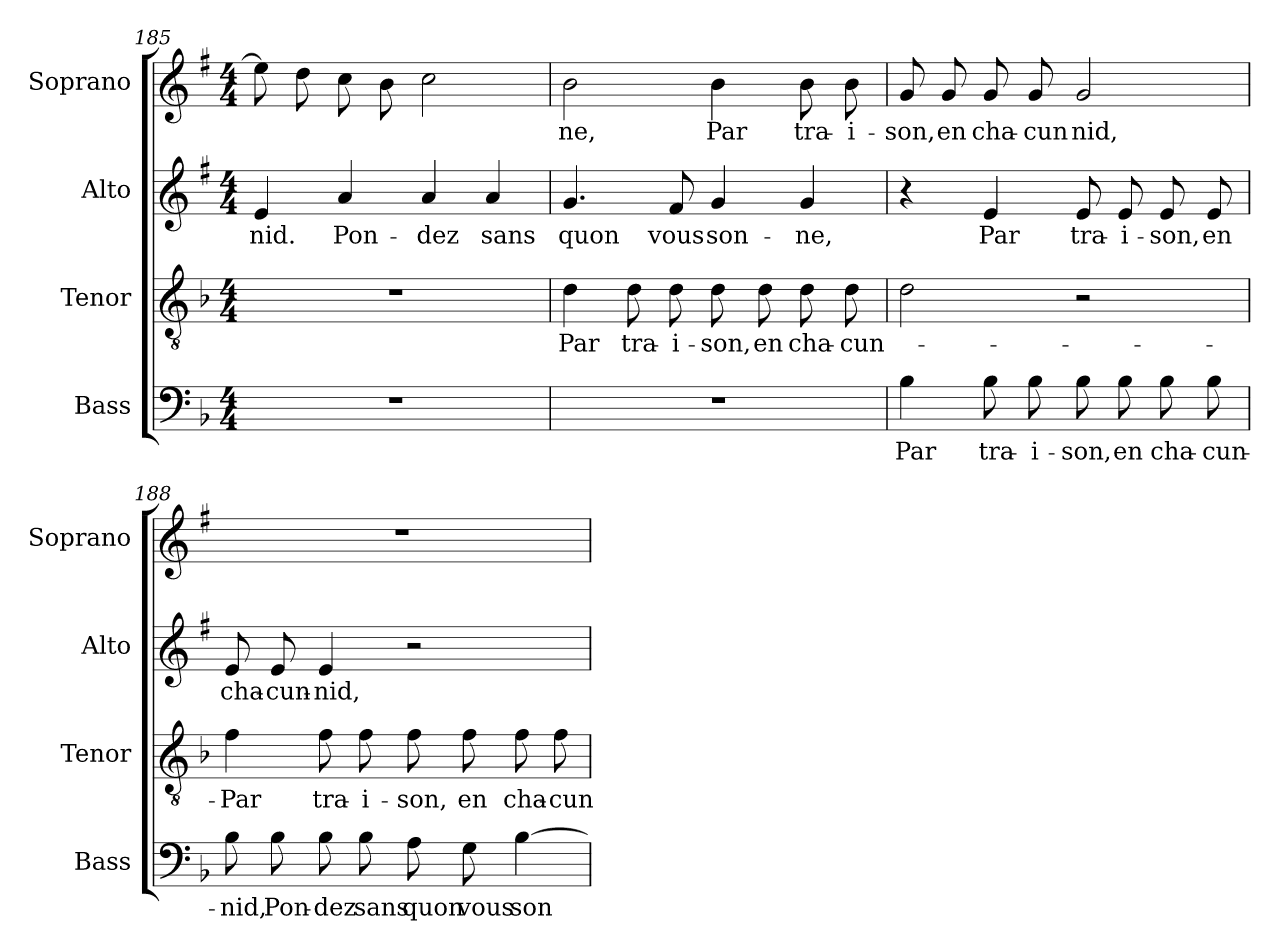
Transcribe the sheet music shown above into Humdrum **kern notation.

**kern	**text	**kern	**text	**kern	**text	**kern	**text
*part4	*part4	*part3	*part3	*part2	*part2	*part1	*part1
*staff4	*staff4	*staff3	*staff3	*staff2	*staff2	*staff1	*staff1
*I"Bass	*	*I"Tenor	*	*I"Alto	*	*I"Soprano	*
*I'Bass	*	*I'Tenor	*	*I'Alto	*	*I'Soprano	*
*clefF4	*	*clefGv2	*	*clefG2	*	*clefG2	*
*	*	*	*	*ITrd1c2	*	*ITrd1c2	*
*k[b-]	*	*k[b-]	*	*k[b-]	*	*k[b-]	*
*d:	*	*d:	*	*d:	*	*d:	*
*M4/4	*	*M4/4	*	*M4/4	*	*M4/4	*
=185	=185	=185	=185	=185	=185	=185	=185
!	!	!	!	!	!LO:LY:b:color=#000000	!	!
1r	.	1r	.	4di/	-nid.	8ddi\]	.
.	.	.	.	.	.	8cci\	.
!	!	!	!	!	!LO:LY:b:color=#000000	!	!
.	.	.	.	4gi/	Pon-	8b-i\	.
.	.	.	.	.	.	8ai\	.
!	!	!	!	!	!LO:LY:b:color=#000000	!	!
.	.	.	.	4gi/	-dez	2b-i\	.
!	!	!	!	!	!LO:LY:b:color=#000000	!	!
.	.	.	.	4gi/	sans	.	.
=186	=186	=186	=186	=186	=186	=186	=186
!	!	!	!LO:LY:b:color=#000000	!	!	!	!
!	!	!	!	!	!LO:LY:b:color=#000000	!	!
!	!	!	!	!	!	!	!LO:LY:b:color=#000000
1r	.	4di\	Par	4.fi/	quon	2ai\	-ne,
!	!	!	!LO:LY:b:color=#000000	!	!	!	!
.	.	8di\	tra-	.	.	.	.
!	!	!	!LO:LY:b:color=#000000	!	!	!	!
!	!	!	!	!	!LO:LY:b:color=#000000	!	!
.	.	8di\	-i-	8ei/	vous	.	.
!	!	!	!LO:LY:b:color=#000000	!	!	!	!
!	!	!	!	!	!LO:LY:b:color=#000000	!	!
!	!	!	!	!	!	!	!LO:LY:b:color=#000000
.	.	8di\	-son,	4fi/	son-	4ai\	Par
!	!	!	!LO:LY:b:color=#000000	!	!	!	!
.	.	8di\	en	.	.	.	.
!	!	!	!LO:LY:b:color=#000000	!	!	!	!
!	!	!	!	!	!LO:LY:b:color=#000000	!	!
!	!	!	!	!	!	!	!LO:LY:b:color=#000000
.	.	8di\	cha-	4fi/	-ne,	8ai\	tra-
!	!	!	!LO:LY:b:color=#000000	!	!	!	!
!	!	!	!	!	!	!	!LO:LY:b:color=#000000
.	.	8di\	-cun-	.	.	8ai\	-i-
!!LO:LB:g=z
=187	=187	=187	=187	=187	=187	=187	=187
!	!LO:LY:b:color=#000000	!	!	!	!	!	!
!	!	!	!	!	!	!	!LO:LY:b:color=#000000
4B-i\	Par	2di\	.	4r	.	8fi/	-son,
!	!	!	!	!	!	!	!LO:LY:b:color=#000000
.	.	.	.	.	.	8fi/	en
!	!LO:LY:b:color=#000000	!	!	!	!	!	!
!	!	!	!	!	!LO:LY:b:color=#000000	!	!
!	!	!	!	!	!	!	!LO:LY:b:color=#000000
8B-i\	tra-	.	.	4di/	Par	8fi/	cha-
!	!LO:LY:b:color=#000000	!	!	!	!	!	!
!	!	!	!	!	!	!	!LO:LY:b:color=#000000
8B-i\	-i-	.	.	.	.	8fi/	-cun
!	!LO:LY:b:color=#000000	!	!	!	!	!	!
!	!	!	!	!	!LO:LY:b:color=#000000	!	!
!	!	!	!	!	!	!	!LO:LY:b:color=#000000
8B-i\	-son,	2r	.	8di/	tra-	2fi/	nid,
!	!LO:LY:b:color=#000000	!	!	!	!	!	!
!	!	!	!	!	!LO:LY:b:color=#000000	!	!
8B-i\	en	.	.	8di/	-i-	.	.
!	!LO:LY:b:color=#000000	!	!	!	!	!	!
!	!	!	!	!	!LO:LY:b:color=#000000	!	!
8B-i\	cha-	.	.	8di/	-son,	.	.
!	!LO:LY:b:color=#000000	!	!	!	!	!	!
!	!	!	!	!	!LO:LY:b:color=#000000	!	!
8B-i\	-cun-	.	.	8di/	en	.	.
=188	=188	=188	=188	=188	=188	=188	=188
!	!LO:LY:b:color=#000000	!	!	!	!	!	!
!	!	!	!LO:LY:b:color=#000000	!	!	!	!
!	!	!	!	!	!LO:LY:b:color=#000000	!	!
8B-i\	-nid,	4fi\	-Par	8di/	cha-	1r	.
!	!LO:LY:b:color=#000000	!	!	!	!	!	!
!	!	!	!	!	!LO:LY:b:color=#000000	!	!
8B-i\	Pon-	.	.	8di/	-cun-	.	.
!	!LO:LY:b:color=#000000	!	!	!	!	!	!
!	!	!	!LO:LY:b:color=#000000	!	!	!	!
!	!	!	!	!	!LO:LY:b:color=#000000	!	!
8B-i\	-dez	8fi\	tra-	4di/	-nid,	.	.
!	!LO:LY:b:color=#000000	!	!	!	!	!	!
!	!	!	!LO:LY:b:color=#000000	!	!	!	!
8B-i\	sans	8fi\	-i-	.	.	.	.
!	!LO:LY:b:color=#000000	!	!	!	!	!	!
!	!	!	!LO:LY:b:color=#000000	!	!	!	!
8Ai\	quon	8fi\	-son,	2r	.	.	.
!	!LO:LY:b:color=#000000	!	!	!	!	!	!
!	!	!	!LO:LY:b:color=#000000	!	!	!	!
8Gi\	vous	8fi\	en	.	.	.	.
!	!LO:LY:b:color=#000000	!	!	!	!	!	!
!	!	!	!LO:LY:b:color=#000000	!	!	!	!
[4B-i\	son-	8fi\	cha-	.	.	.	.
!	!	!	!LO:LY:b:color=#000000	!	!	!	!
.	.	8fi\	-cun-	.	.	.	.
=	=	=	=	=	=	=	=
*-	*-	*-	*-	*-	*-	*-	*-
